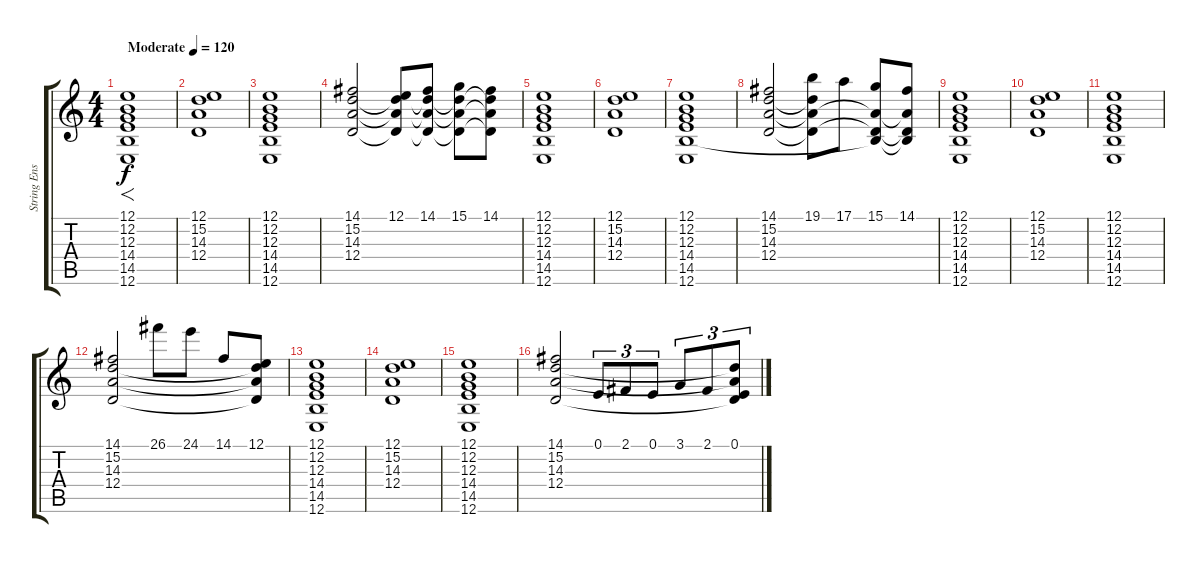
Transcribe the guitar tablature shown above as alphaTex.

\track ("String Ensemble" "String Ens") {instrument stringensemble2}
\staff {score tabs}
\tuning (E4 B3 G3 D3 A2 E2) {hide}
\ts (4 4)
\tempo (120 "Moderate")
\clef g2
\ks c
(12.1 12.2 12.3 14.4 14.5 12.6).1{f dy f instrument stringensemble2} |
(12.1 15.2 14.3 12.4).1 |
(12.1 12.2 12.3 14.4 14.5 12.6).1 |
(14.1 15.2 14.3 12.4).2 (12.1 15.2{t} 14.3{t} 12.4{t}).8 (14.1 15.2{t} 14.3{t} 12.4{t}).8 (15.1 15.2{t} 14.3{t} 12.4{t}).8 (14.1 15.2{t} 14.3{t} 12.4{t}).8 |
(12.1 12.2 12.3 14.4 14.5 12.6).1 |
(12.1 15.2 14.3 12.4).1 |
(12.1 12.2 12.3 14.4 14.5 12.6).1 |
(14.1 15.2 14.3 12.4).2 (19.1 15.2{t} 14.3{t} 12.4{t}).8 17.1.8 (15.1 14.3{t} 12.4{t} 14.5{t}).8 (14.1 14.3{t} 12.4{t} 14.5{t}).8 |
(12.1 12.2 12.3 14.4 14.5 12.6).1 |
(12.1 15.2 14.3 12.4).1 |
(12.1 12.2 12.3 14.4 14.5 12.6).1 |
(14.1 15.2 14.3 12.4).2 26.1.8 24.1.8 14.1.8 (12.1 15.2{t} 14.3{t} 12.4{t}).8 |
(12.1 12.2 12.3 14.4 14.5 12.6).1 |
(12.1 15.2 14.3 12.4).1 |
(12.1 12.2 12.3 14.4 14.5 12.6).1 |
(14.1 15.2 14.3 12.4).2 0.1.8{tu (3 2)} 2.1.8{tu (3 2)} 0.1.8{tu (3 2)} 3.1.8{tu (3 2)} 2.1.8{tu (3 2)} (0.1 15.2{t} 14.3{t} 12.4{t}).8{tu (3 2)}
